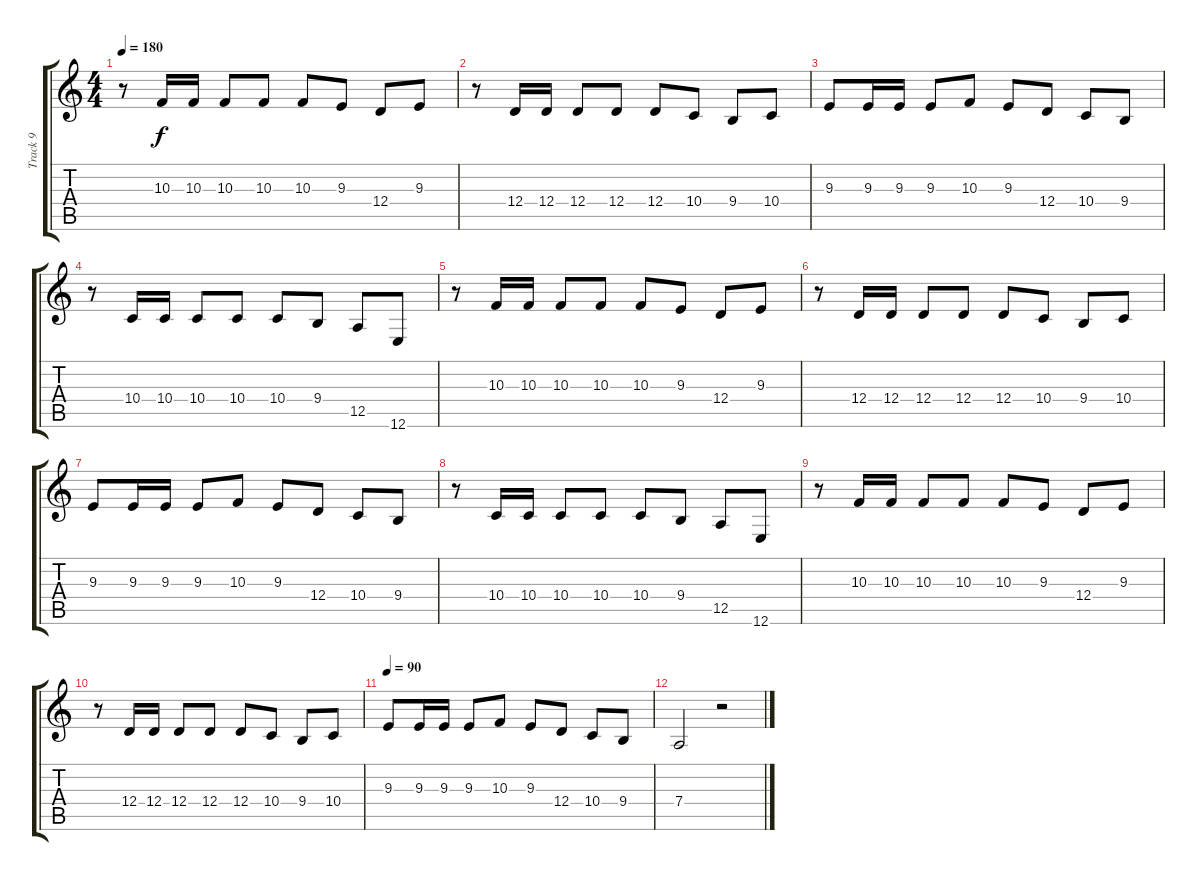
\track ("Track 9" "Track 9") {instrument tenorsax}
\staff {score tabs}
\tuning (E4 B3 G3 D3 A2 E2) {hide}
\ts (4 4)
\tempo 180
\clef g2
\ks c
r.8{dy f} 10.3.16 10.3.16 10.3.8 10.3.8 10.3.8 9.3.8 12.4.8 9.3.8 |
r.8 12.4.16 12.4.16 12.4.8 12.4.8 12.4.8 10.4.8 9.4.8 10.4.8 |
9.3.8 9.3.16 9.3.16 9.3.8 10.3.8 9.3.8 12.4.8 10.4.8 9.4.8 |
r.8 10.4.16 10.4.16 10.4.8 10.4.8 10.4.8 9.4.8 12.5.8 12.6.8 |
r.8 10.3.16 10.3.16 10.3.8 10.3.8 10.3.8 9.3.8 12.4.8 9.3.8 |
r.8 12.4.16 12.4.16 12.4.8 12.4.8 12.4.8 10.4.8 9.4.8 10.4.8 |
9.3.8 9.3.16 9.3.16 9.3.8 10.3.8 9.3.8 12.4.8 10.4.8 9.4.8 |
r.8 10.4.16 10.4.16 10.4.8 10.4.8 10.4.8 9.4.8 12.5.8 12.6.8 |
r.8 10.3.16 10.3.16 10.3.8 10.3.8 10.3.8 9.3.8 12.4.8 9.3.8 |
r.8 12.4.16 12.4.16 12.4.8 12.4.8 12.4.8 10.4.8 9.4.8 10.4.8 |
\tempo 90
9.3.8 9.3.16 9.3.16 9.3.8 10.3.8 9.3.8 12.4.8 10.4.8 9.4.8 |
7.4.2 r.2
